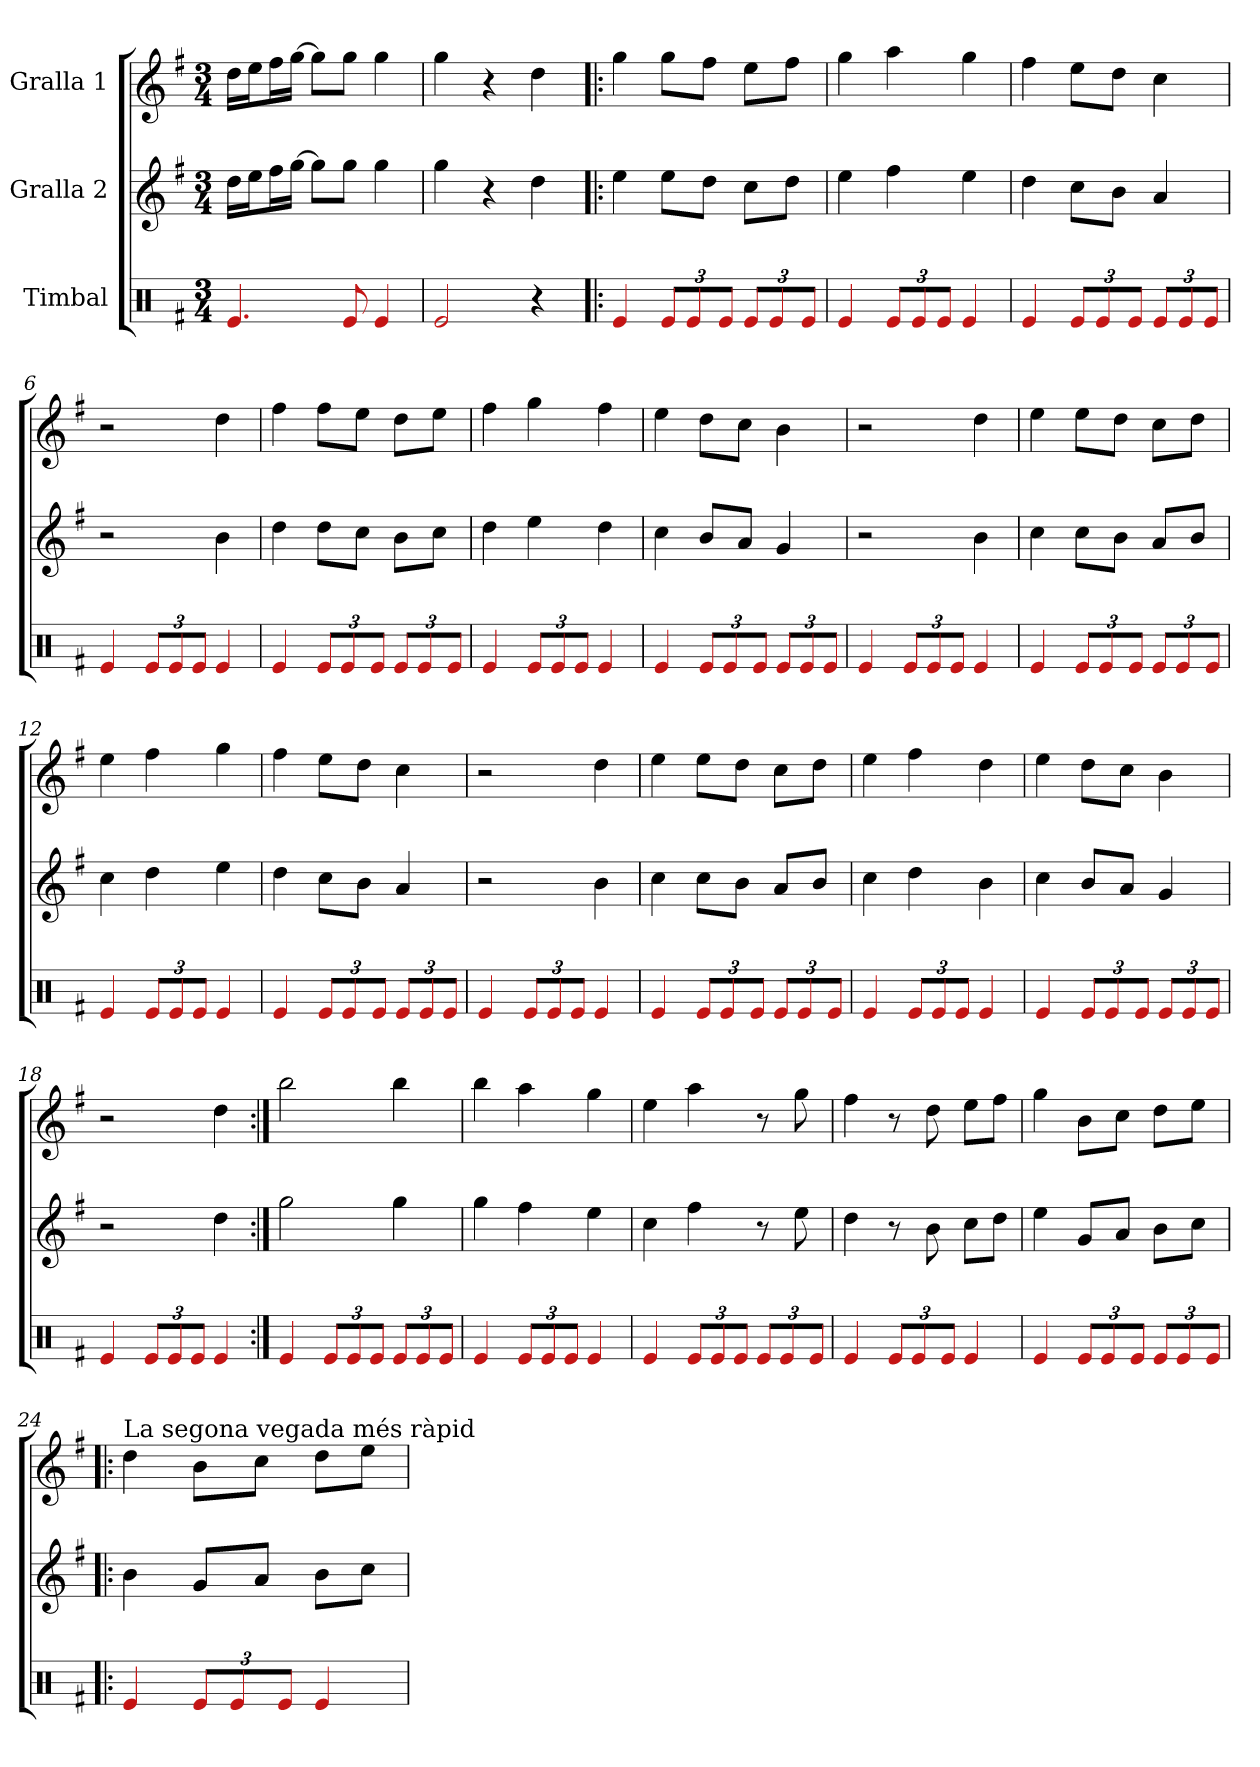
**kern	**kern	**kern
*part3	*part2	*part1
*staff3	*staff2	*staff1
*I"Timbal	*I"Gralla 2	*I"Gralla 1
*clefX	*clefG2	*clefG2
*k[f#]	*k[f#]	*k[f#]
*M3/4	*M3/4	*M3/4
*MM115	*MM115	*MM115
=1	=1	=1
4.e	16dd\LL	16dd\LL
.	16ee\J	16ee\J
.	16ff#\L	16ff#\L
.	[16gg\JJ	[16gg\JJ
.	8gg\L]	8gg\L]
8e	8gg\J	8gg\J
4e	4gg	4gg
=2	=2	=2
2e	4gg	4gg
.	4r	4r
4r	4dd	4dd
=3!|:	=3!|:	=3!|:
4e	4ee	4gg
12e/L	8ee\L	8gg\L
12e/	.	.
.	8dd\J	8ff#\J
12e/J	.	.
12e/L	8cc\L	8ee\L
12e/	.	.
.	8dd\J	8ff#\J
12e/J	.	.
=4	=4	=4
4e	4ee	4gg
12e/L	4ff#	4aa
12e/	.	.
12e/J	.	.
4e	4ee	4gg
=5	=5	=5
4e	4dd	4ff#
12e/L	8cc\L	8ee\L
12e/	.	.
.	8b\J	8dd\J
12e/J	.	.
12e/L	4a	4cc
12e/	.	.
12e/J	.	.
=6	=6	=6
4e	2r	2r
12e/L	.	.
12e/	.	.
12e/J	.	.
4e	4b	4dd
=7	=7	=7
4e	4dd	4ff#
12e/L	8dd\L	8ff#\L
12e/	.	.
.	8cc\J	8ee\J
12e/J	.	.
12e/L	8b\L	8dd\L
12e/	.	.
.	8cc\J	8ee\J
12e/J	.	.
=8	=8	=8
4e	4dd	4ff#
12e/L	4ee	4gg
12e/	.	.
12e/J	.	.
4e	4dd	4ff#
=9	=9	=9
4e	4cc	4ee
12e/L	8b/L	8dd\L
12e/	.	.
.	8a/J	8cc\J
12e/J	.	.
12e/L	4g	4b
12e/	.	.
12e/J	.	.
=10	=10	=10
4e	2r	2r
12e/L	.	.
12e/	.	.
12e/J	.	.
4e	4b	4dd
=11	=11	=11
4e	4cc	4ee
12e/L	8cc\L	8ee\L
12e/	.	.
.	8b\J	8dd\J
12e/J	.	.
12e/L	8a/L	8cc\L
12e/	.	.
.	8b/J	8dd\J
12e/J	.	.
=12	=12	=12
4e	4cc	4ee
12e/L	4dd	4ff#
12e/	.	.
12e/J	.	.
4e	4ee	4gg
=13	=13	=13
4e	4dd	4ff#
12e/L	8cc\L	8ee\L
12e/	.	.
.	8b\J	8dd\J
12e/J	.	.
12e/L	4a	4cc
12e/	.	.
12e/J	.	.
=14	=14	=14
4e	2r	2r
12e/L	.	.
12e/	.	.
12e/J	.	.
4e	4b	4dd
=15	=15	=15
4e	4cc	4ee
12e/L	8cc\L	8ee\L
12e/	.	.
.	8b\J	8dd\J
12e/J	.	.
12e/L	8a/L	8cc\L
12e/	.	.
.	8b/J	8dd\J
12e/J	.	.
=16	=16	=16
4e	4cc	4ee
12e/L	4dd	4ff#
12e/	.	.
12e/J	.	.
4e	4b	4dd
=17	=17	=17
4e	4cc	4ee
12e/L	8b/L	8dd\L
12e/	.	.
.	8a/J	8cc\J
12e/J	.	.
12e/L	4g	4b
12e/	.	.
12e/J	.	.
=18	=18	=18
4e	2r	2r
12e/L	.	.
12e/	.	.
12e/J	.	.
4e	4dd	4dd
=19:|!	=19:|!	=19:|!
4e	2gg	2bb
12e/L	.	.
12e/	.	.
12e/J	.	.
12e/L	4gg	4bb
12e/	.	.
12e/J	.	.
=20	=20	=20
4e	4gg	4bb
12e/L	4ff#	4aa
12e/	.	.
12e/J	.	.
4e	4ee	4gg
=21	=21	=21
4e	4cc	4ee
12e/L	4ff#	4aa
12e/	.	.
12e/J	.	.
12e/L	8r	8r
12e/	.	.
.	8ee	8gg
12e/J	.	.
=22	=22	=22
4e	4dd	4ff#
12e/L	8r	8r
12e/	.	.
.	8b	8dd
12e/J	.	.
4e	8cc\L	8ee\L
.	8dd\J	8ff#\J
=23	=23	=23
4e	4ee	4gg
12e/L	8g/L	8b\L
12e/	.	.
.	8a/J	8cc\J
12e/J	.	.
12e/L	8b\L	8dd\L
12e/	.	.
.	8cc\J	8ee\J
12e/J	.	.
=24!|:	=24!|:	=24!|:
!	!	!LO:TX:t=La segona vegada més ràpid
4e	4b	4dd
12e/L	8g/L	8b\L
12e/	.	.
.	8a/J	8cc\J
12e/J	.	.
4e	8b\L	8dd\L
.	8cc\J	8ee\J
=	=	=
*-	*-	*-
